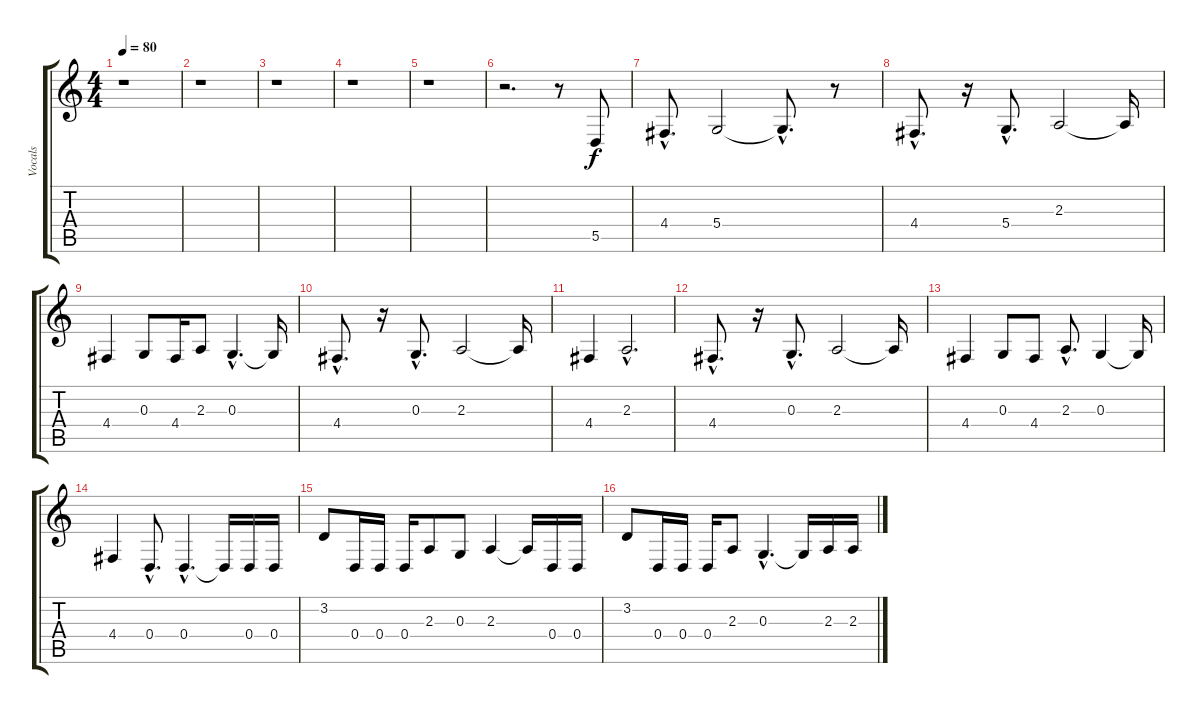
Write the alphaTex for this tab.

\track ("Vocals" "Vocals") {instrument flute}
\staff {score tabs}
\tuning (E4 B3 G3 D3 A2 E2) {hide}
\ts (4 4)
\tempo 80
\clef g2
\ks c
r.1{dy f} |
r.1 |
r.1 |
r.1 |
r.1 |
r.2{d} r.8 5.5.8 |
4.4{hac}.8{d} 5.4.2 5.4{hac t}.8{d} r.8 |
4.4{hac}.8{d} r.16 5.4{hac}.8{d} 2.3.2 2.3{t}.16 |
4.4.4 0.3.8 4.4.16 2.3.8 0.3{hac}.4{d} 0.3{t}.16 |
4.4{hac}.8{d} r.16 0.3{hac}.8{d} 2.3.2 2.3{t}.16 |
4.4.4 2.3{hac}.2{d} |
4.4{hac}.8{d} r.16 0.3{hac}.8{d} 2.3.2 2.3{t}.16 |
4.4.4 0.3.8 4.4.8 2.3{hac}.8{d} 0.3.4 0.3{t}.16 |
4.4.4 0.4{hac}.8{d} 0.4{hac}.4{d} 0.4{t}.16 0.4.16 0.4.16 |
3.2.8 0.4.16 0.4.16 0.4.16 2.3.8 0.3.8 2.3.4 2.3{t}.16 0.4.16 0.4.16 |
3.2.8 0.4.16 0.4.16 0.4.16 2.3.8 0.3{hac}.4{d} 0.3{t}.16 2.3.16 2.3.16
